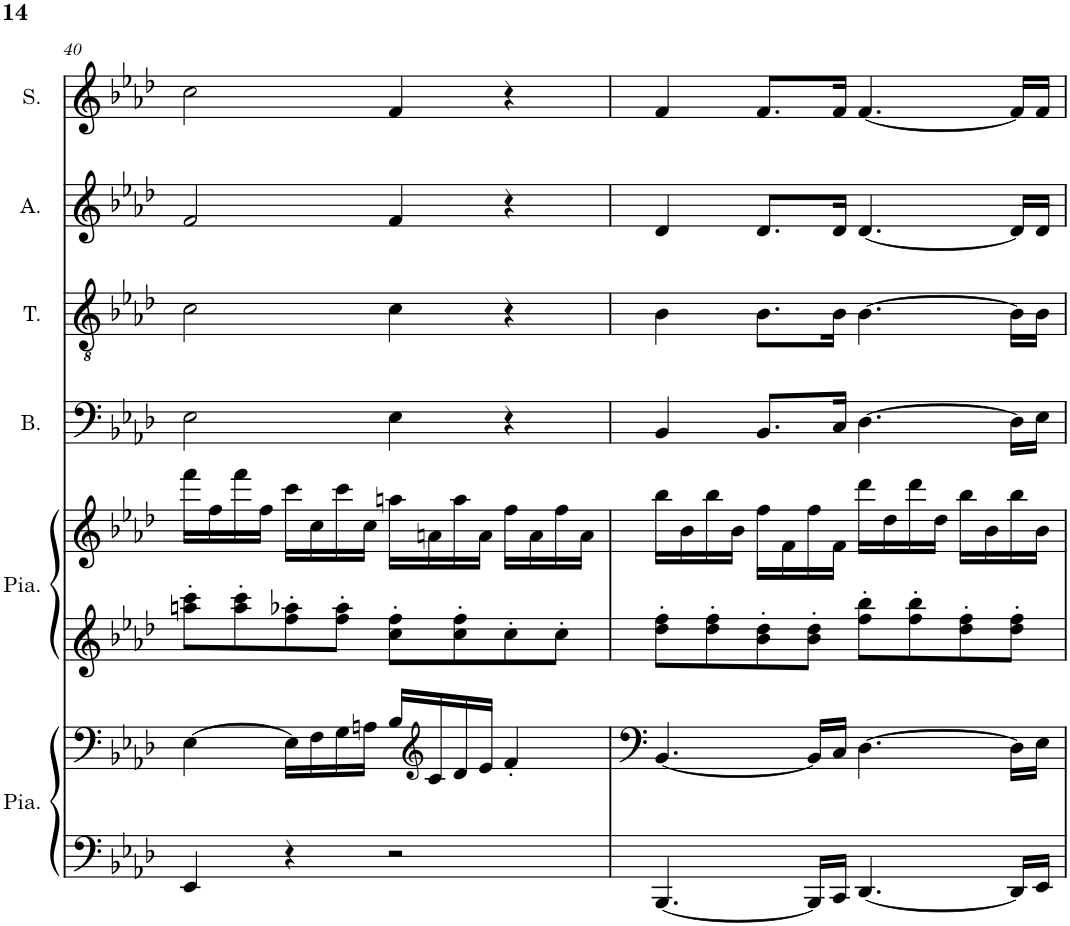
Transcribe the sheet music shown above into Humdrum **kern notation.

**kern	**kern	**kern	**kern	**kern	**kern	**kern	**kern
*part6	*part6	*part5	*part5	*part4	*part3	*part2	*part1
*staff8	*staff7	*staff6	*staff5	*staff4	*staff3	*staff2	*staff1
*I"Piano, main gauche	*	*I"Piano, main droite	*	*I"Basse	*I"Ténor	*I"Alto	*I"Soprano
*I'Pia.	*	*I'Pia.	*	*I'B.	*I'T.	*I'A.	*I'S.
!!LO:PB:g=z
*clefF4	*clefF4	*clefG2	*clefG2	*clefF4	*clefGv2	*clefG2	*clefG2
*k[b-e-a-d-]	*k[b-e-a-d-]	*k[b-e-a-d-]	*k[b-e-a-d-]	*k[b-e-a-d-]	*k[b-e-a-d-]	*k[b-e-a-d-]	*k[b-e-a-d-]
*M4/4	*M4/4	*M4/4	*M4/4	*M4/4	*M4/4	*M4/4	*M4/4
=40	=40	=40	=40	=40	=40	=40	=40
4EE-/	[4E-\	8aan\' 8ccc\'L	16fff\LL	2E-\	2c\	2f/	2cc\
.	.	.	16ff\	.	.	.	.
.	.	8aa\' 8ccc\'	16fff\	.	.	.	.
.	.	.	16ff\JJ	.	.	.	.
4r	16E-\LL]	8ff\' 8aa-X\'	16ccc\LL	.	.	.	.
.	16F\	.	16cc\	.	.	.	.
.	16G\	8ff\' 8aa-\'J	16ccc\	.	.	.	.
.	16An\JJ	.	16cc\JJ	.	.	.	.
2r	16B-/LL	8cc\' 8ff\'L	16aan\LL	4E-\	4c\	4f/	4f/
*	*clefG2	*	*	*	*	*	*
.	16c/	.	16an\	.	.	.	.
.	16d-/	8cc\' 8ff\'	16aa\	.	.	.	.
.	16e-/JJ	.	16a\JJ	.	.	.	.
.	4f'/	8cc'\	16ff\LL	4r	4r	4r	4r
.	.	.	16a\	.	.	.	.
.	.	8cc'\J	16ff\	.	.	.	.
.	.	.	16a\JJ	.	.	.	.
=41	=41	=41	=41	=41	=41	=41	=41
[4.BBB-/	[4.BB-/	8dd-\' 8ff\'L	16bb-\LL	4BB-/	4B-\	4d-/	4f/
.	.	.	16b-\	.	.	.	.
.	.	8dd-\' 8ff\'	16bb-\	.	.	.	.
.	.	.	16b-\JJ	.	.	.	.
.	.	8b-\' 8dd-\'	16ff\LL	8.BB-/L	8.B-\L	8.d-/L	8.f/L
.	.	.	16f\	.	.	.	.
16BBB-/LL]	16BB-/LL]	8b-\' 8dd-\'J	16ff\	.	.	.	.
16CC/JJ	16C/JJ	.	16f\JJ	16C/Jk	16B-\Jk	16d-/Jk	16f/Jk
[4.DD-/	[4.D-\	8ff\' 8bb-\'L	16ddd-\LL	[4.D-\	[4.B-\	[4.d-/	[4.f/
.	.	.	16dd-\	.	.	.	.
.	.	8ff\' 8bb-\'	16ddd-\	.	.	.	.
.	.	.	16dd-\JJ	.	.	.	.
.	.	8dd-\' 8ff\'	16bb-\LL	.	.	.	.
.	.	.	16b-\	.	.	.	.
16DD-/LL]	16D-\LL]	8dd-\' 8ff\'J	16bb-\	16D-\LL]	16B-\LL]	16d-/LL]	16f/LL]
16EE-/JJ	16E-\JJ	.	16b-\JJ	16E-\JJ	16B-\JJ	16d-/JJ	16f/JJ
=	=	=	=	=	=	=	=
*-	*-	*-	*-	*-	*-	*-	*-
